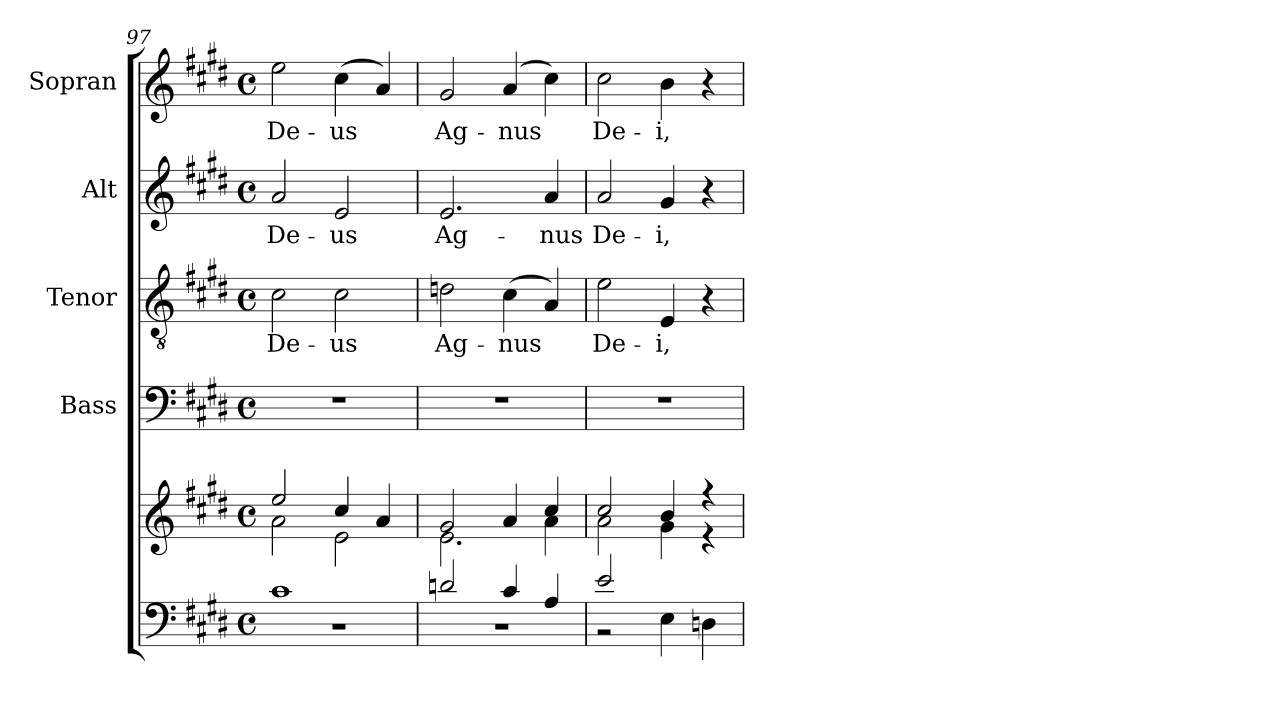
**kern	**kern	**kern	**kern	**text	**kern	**text	**kern	**text
*part5	*part5	*part4	*part3	*part3	*part2	*part2	*part1	*part1
*staff6	*staff5	*staff4	*staff3	*staff3	*staff2	*staff2	*staff1	*staff1
*	*	*I"Bass	*I"Tenor	*	*I"Alt	*	*I"Sopran	*
*	*	*I'B.	*I'T.	*	*I'A.	*	*I'S.	*
*clefF4	*clefG2	*clefF4	*clefGv2	*	*clefG2	*	*clefG2	*
*k[f#c#g#d#]	*k[f#c#g#d#]	*k[f#c#g#d#]	*k[f#c#g#d#]	*	*k[f#c#g#d#]	*	*k[f#c#g#d#]	*
*E:	*E:	*E:	*E:	*	*E:	*	*E:	*
*M4/4	*M4/4	*M4/4	*M4/4	*	*M4/4	*	*M4/4	*
*met(c)	*met(c)	*met(c)	*met(c)	*	*met(c)	*	*met(c)	*
=97	=97	=97	=97	=97	=97	=97	=97	=97
*^	*^	*	*	*	*	*	*	*
!	!	!	!	!	!	!LO:LY:b	!	!LO:LY:b	!	!LO:LY:b
1c#	1r	2ee/	2a\	1r	2c#\	De-	2a/	De-	2ee\	De-
!	!	!	!	!	!	!LO:LY:b	!	!LO:LY:b	!	!LO:LY:b
.	.	4cc#/	2e\	.	2c#\	-us	2e/	-us	(>4cc#\	-us
.	.	4a/	.	.	.	.	.	.	4a/)	.
=98	=98	=98	=98	=98	=98	=98	=98	=98	=98	=98
!	!	!	!	!	!	!LO:LY:b	!	!LO:LY:b	!	!LO:LY:b
2dn/	1r	2g#/	2.e\	1r	2dn\	Ag-	2.e/	Ag-	2g#/	Ag-
!	!	!	!	!	!	!LO:LY:b	!	!	!	!LO:LY:b
4c#/	.	4a/	.	.	(>4c#\	-nus	.	.	(4a/	-nus
!	!	!	!	!	!	!	!	!LO:LY:b	!	!
4A/	.	4cc#/	4a\	.	4A/)	.	4a/	-nus	4cc#\)	.
!!LO:LB:g=z
=99	=99	=99	=99	=99	=99	=99	=99	=99	=99	=99
!	!	!	!	!	!	!LO:LY:b	!	!LO:LY:b	!	!LO:LY:b
2e/	2r	2cc#/	2a\	1r	2e\	De-	2a/	De-	2cc#\	De-
!	!	!	!	!	!	!LO:LY:b	!	!LO:LY:b	!	!LO:LY:b
2ryy	4E\	4b/	4g#\	.	4E/	-i,	4g#/	-i,	4b\	-i,
.	4Dn\	4r	4r	.	4r	.	4r	.	4r	.
*v	*v	*	*	*	*	*	*	*	*	*
*	*v	*v	*	*	*	*	*	*	*
=	=	=	=	=	=	=	=	=
*-	*-	*-	*-	*-	*-	*-	*-	*-
